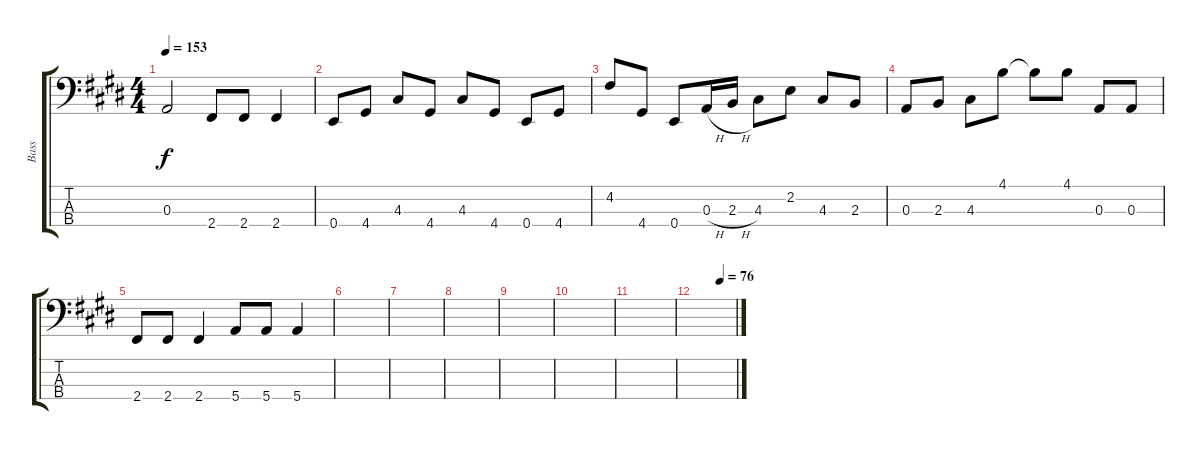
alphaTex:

\track ("Bass" "Bass") {instrument electricbassfinger}
\staff {score tabs}
\tuning (G2 D2 A1 E1) {hide}
\ts (4 4)
\tempo 153
\clef f4
\ks e
0.3.2{dy f} 2.4.8 2.4.8 2.4.4 |
0.4.8 4.4.8 4.3.8 4.4.8 4.3.8 4.4.8 0.4.8 4.4.8 |
4.2.8 4.4.8 0.4.8 0.3{h}.16 2.3{h}.16 4.3.8 2.2.8 4.3.8 2.3.8 |
0.3.8 2.3.8 4.3.8 4.1.8 4.1{t}.8 4.1.8 0.3.8 0.3.8 |
2.4.8 2.4.8 2.4.4 5.4.8 5.4.8 5.4.4 |
|
|
|
|
|
|
\tempo (76 0.625)
